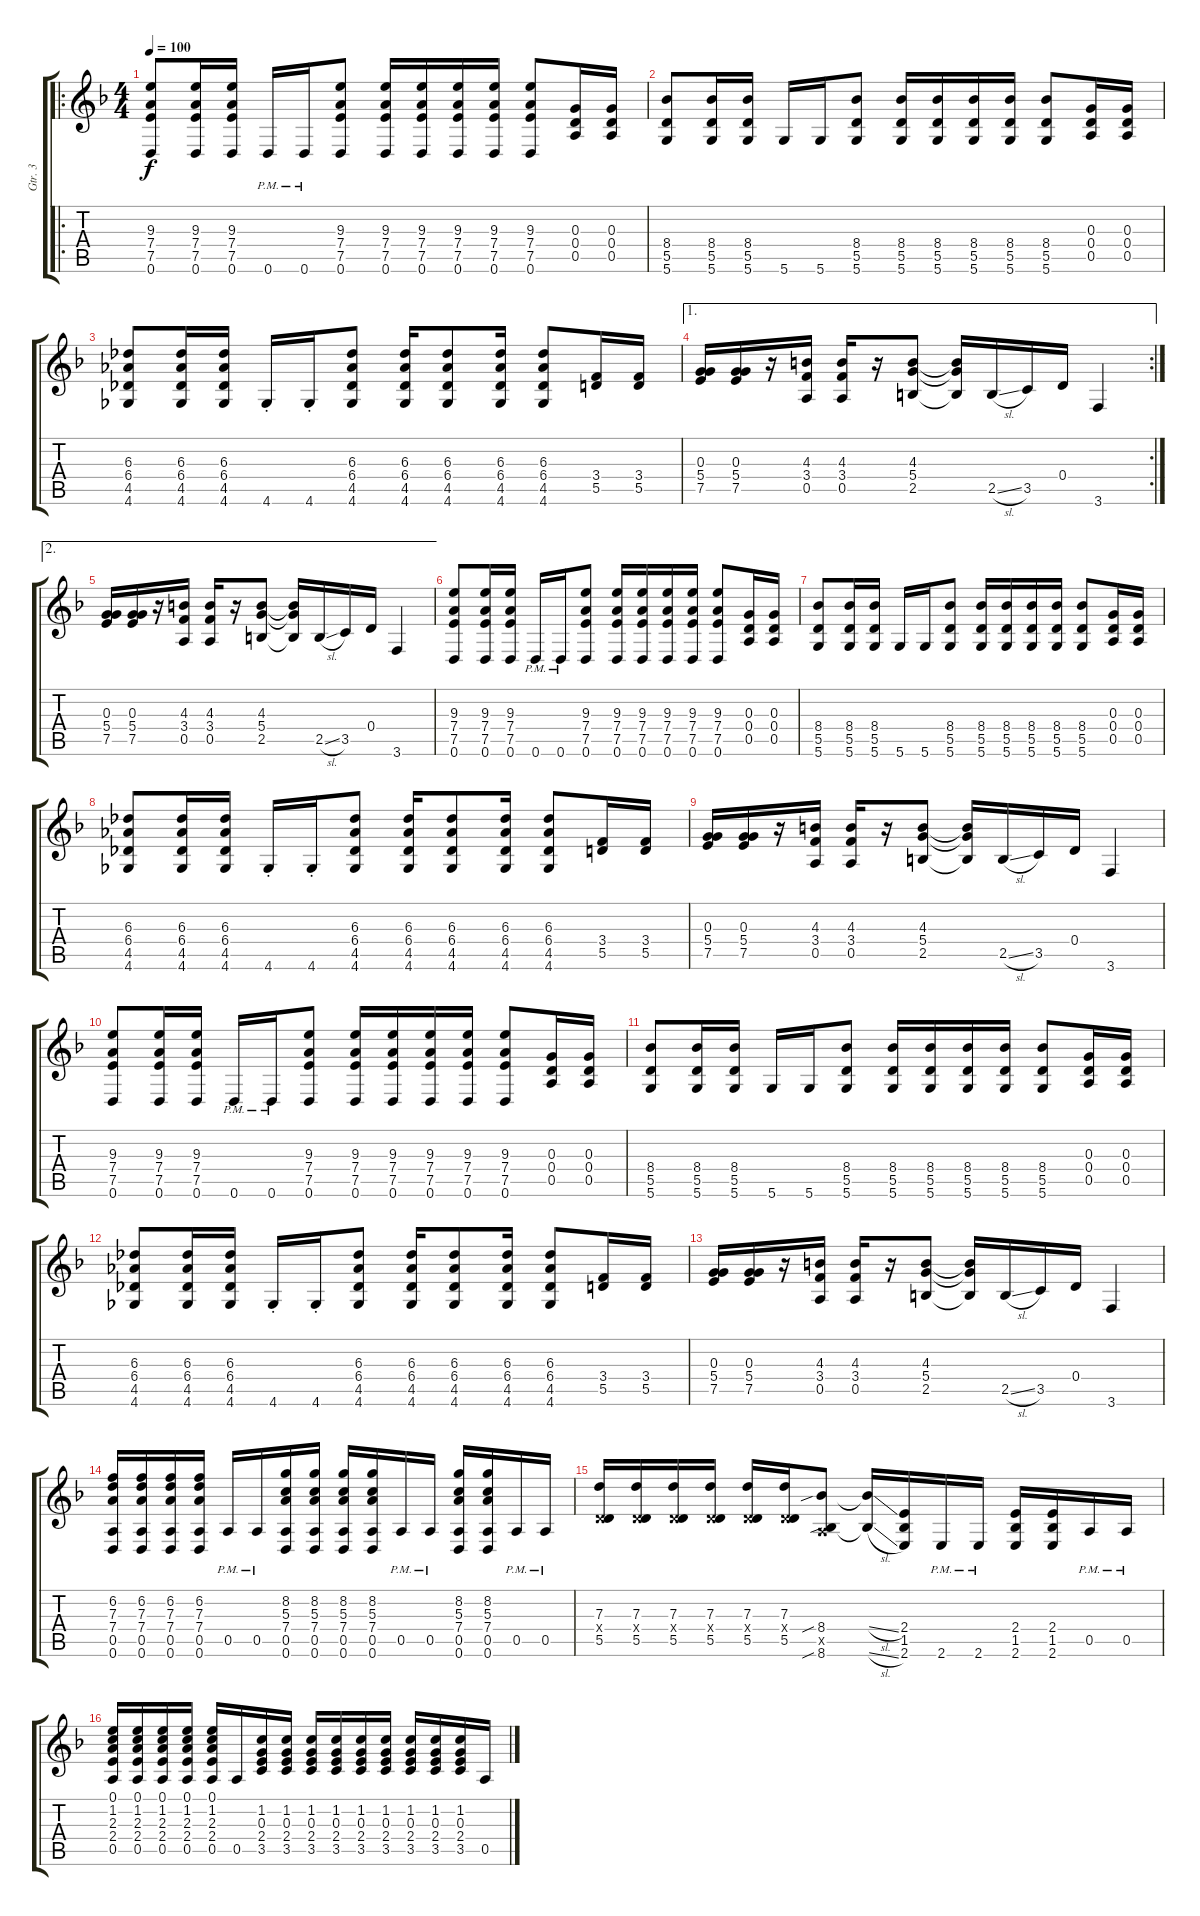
\track ("Gtr. 3" "Gtr. 3") {instrument distortionguitar}
\staff {score tabs}
\tuning (E4 B3 G3 D3 A2 D2) {hide}
\ro
\ts (4 4)
\tempo 100
\clef g2
\ks f
(9.3 7.4 7.5 0.6).8{dy f volume 11} (9.3 7.4 7.5 0.6).16 (9.3 7.4 7.5 0.6).16 0.6{pm}.16 0.6{pm}.16 (9.3 7.4 7.5 0.6).8 (9.3 7.4 7.5 0.6).16 (9.3 7.4 7.5 0.6).16 (9.3 7.4 7.5 0.6).16 (9.3 7.4 7.5 0.6).16 (9.3 7.4 7.5 0.6).8 (0.3 0.4 0.5).16 (0.3 0.4 0.5).16 |
(8.4 5.5 5.6).8 (8.4 5.5 5.6).16 (8.4 5.5 5.6).16 5.6.16 5.6.16 (8.4 5.5 5.6).8 (8.4 5.5 5.6).16 (8.4 5.5 5.6).16 (8.4 5.5 5.6).16 (8.4 5.5 5.6).16 (8.4 5.5 5.6).8 (0.3 0.4 0.5).16 (0.3 0.4 0.5).16 |
(6.3 6.4 4.5 4.6).8 (6.3 6.4 4.5 4.6).16 (6.3 6.4 4.5 4.6).16 4.6{st}.16 4.6{st}.16 (6.3 6.4 4.5 4.6).8 (6.3 6.4 4.5 4.6).16 (6.3 6.4 4.5 4.6).8 (6.3 6.4 4.5 4.6).16 (6.3 6.4 4.5 4.6).8 (3.4 5.5).16 (3.4 5.5).16 |
\ae 1
\rc 2
(0.3 5.4 7.5).16 (0.3 5.4 7.5).16 r.16 (4.3 3.4 0.5).16 (4.3 3.4 0.5).16 r.16 (4.3 5.4 2.5).8 (4.3{t} 5.4{t} 2.5{t}).16 2.5{sl}.16 3.5.16 0.4.16 3.6.4 |
\ae 2
(0.3 5.4 7.5).16 (0.3 5.4 7.5).16 r.16 (4.3 3.4 0.5).16 (4.3 3.4 0.5).16 r.16 (4.3 5.4 2.5).8 (4.3{t} 5.4{t} 2.5{t}).16 2.5{sl}.16 3.5.16 0.4.16 3.6.4 |
(9.3 7.4 7.5 0.6).8{volume 11} (9.3 7.4 7.5 0.6).16 (9.3 7.4 7.5 0.6).16 0.6{pm}.16 0.6{pm}.16 (9.3 7.4 7.5 0.6).8 (9.3 7.4 7.5 0.6).16 (9.3 7.4 7.5 0.6).16 (9.3 7.4 7.5 0.6).16 (9.3 7.4 7.5 0.6).16 (9.3 7.4 7.5 0.6).8 (0.3 0.4 0.5).16 (0.3 0.4 0.5).16 |
(8.4 5.5 5.6).8 (8.4 5.5 5.6).16 (8.4 5.5 5.6).16 5.6.16 5.6.16 (8.4 5.5 5.6).8 (8.4 5.5 5.6).16 (8.4 5.5 5.6).16 (8.4 5.5 5.6).16 (8.4 5.5 5.6).16 (8.4 5.5 5.6).8 (0.3 0.4 0.5).16 (0.3 0.4 0.5).16 |
(6.3 6.4 4.5 4.6).8 (6.3 6.4 4.5 4.6).16 (6.3 6.4 4.5 4.6).16 4.6{st}.16 4.6{st}.16 (6.3 6.4 4.5 4.6).8 (6.3 6.4 4.5 4.6).16 (6.3 6.4 4.5 4.6).8 (6.3 6.4 4.5 4.6).16 (6.3 6.4 4.5 4.6).8 (3.4 5.5).16 (3.4 5.5).16 |
(0.3 5.4 7.5).16 (0.3 5.4 7.5).16 r.16 (4.3 3.4 0.5).16 (4.3 3.4 0.5).16 r.16 (4.3 5.4 2.5).8 (4.3{t} 5.4{t} 2.5{t}).16 2.5{sl}.16 3.5.16 0.4.16 3.6.4 |
(9.3 7.4 7.5 0.6).8{volume 11} (9.3 7.4 7.5 0.6).16 (9.3 7.4 7.5 0.6).16 0.6{pm}.16 0.6{pm}.16 (9.3 7.4 7.5 0.6).8 (9.3 7.4 7.5 0.6).16 (9.3 7.4 7.5 0.6).16 (9.3 7.4 7.5 0.6).16 (9.3 7.4 7.5 0.6).16 (9.3 7.4 7.5 0.6).8 (0.3 0.4 0.5).16 (0.3 0.4 0.5).16 |
(8.4 5.5 5.6).8 (8.4 5.5 5.6).16 (8.4 5.5 5.6).16 5.6.16 5.6.16 (8.4 5.5 5.6).8 (8.4 5.5 5.6).16 (8.4 5.5 5.6).16 (8.4 5.5 5.6).16 (8.4 5.5 5.6).16 (8.4 5.5 5.6).8 (0.3 0.4 0.5).16 (0.3 0.4 0.5).16 |
(6.3 6.4 4.5 4.6).8 (6.3 6.4 4.5 4.6).16 (6.3 6.4 4.5 4.6).16 4.6{st}.16 4.6{st}.16 (6.3 6.4 4.5 4.6).8 (6.3 6.4 4.5 4.6).16 (6.3 6.4 4.5 4.6).8 (6.3 6.4 4.5 4.6).16 (6.3 6.4 4.5 4.6).8 (3.4 5.5).16 (3.4 5.5).16 |
(0.3 5.4 7.5).16 (0.3 5.4 7.5).16 r.16 (4.3 3.4 0.5).16 (4.3 3.4 0.5).16 r.16 (4.3 5.4 2.5).8 (4.3{t} 5.4{t} 2.5{t}).16 2.5{sl}.16 3.5.16 0.4.16 3.6.4 |
(6.2 7.3 7.4 0.5 0.6).16 (6.2 7.3 7.4 0.5 0.6).16 (6.2 7.3 7.4 0.5 0.6).16 (6.2 7.3 7.4 0.5 0.6).16 0.5{pm}.16 0.5{pm}.16 (8.2 5.3 7.4 0.5 0.6).16 (8.2 5.3 7.4 0.5 0.6).16 (8.2 5.3 7.4 0.5 0.6).16 (8.2 5.3 7.4 0.5 0.6).16 0.5{pm}.16 0.5{pm}.16 (8.2 5.3 7.4 0.5 0.6).16 (8.2 5.3 7.4 0.5 0.6).16 0.5{pm}.16 0.5{pm}.16 |
(7.3 0.4{x} 5.5).16 (7.3 0.4{x} 5.5).16 (7.3 0.4{x} 5.5).16 (7.3 0.4{x} 5.5).16 (7.3 0.4{x} 5.5).16 (7.3 0.4{x} 5.5).16 (8.4{sib} 0.5{x} 8.6{sib}).8 (8.4{sl t} 8.6{sl t}).16 (2.4 1.5 2.6).16 2.6{pm}.16 2.6{pm}.16 (2.4 1.5 2.6).16 (2.4 1.5 2.6).16 0.5{pm}.16 0.5{pm}.16 |
(0.1 1.2 2.3 2.4 0.5).16 (0.1 1.2 2.3 2.4 0.5).16 (0.1 1.2 2.3 2.4 0.5).16 (0.1 1.2 2.3 2.4 0.5).16 (0.1 1.2 2.3 2.4 0.5).16 0.5.16 (1.2 0.3 2.4 3.5).16 (1.2 0.3 2.4 3.5).16 (1.2 0.3 2.4 3.5).16 (1.2 0.3 2.4 3.5).16 (1.2 0.3 2.4 3.5).16 (1.2 0.3 2.4 3.5).16 (1.2 0.3 2.4 3.5).16 (1.2 0.3 2.4 3.5).16 (1.2 0.3 2.4 3.5).16 0.5.16
